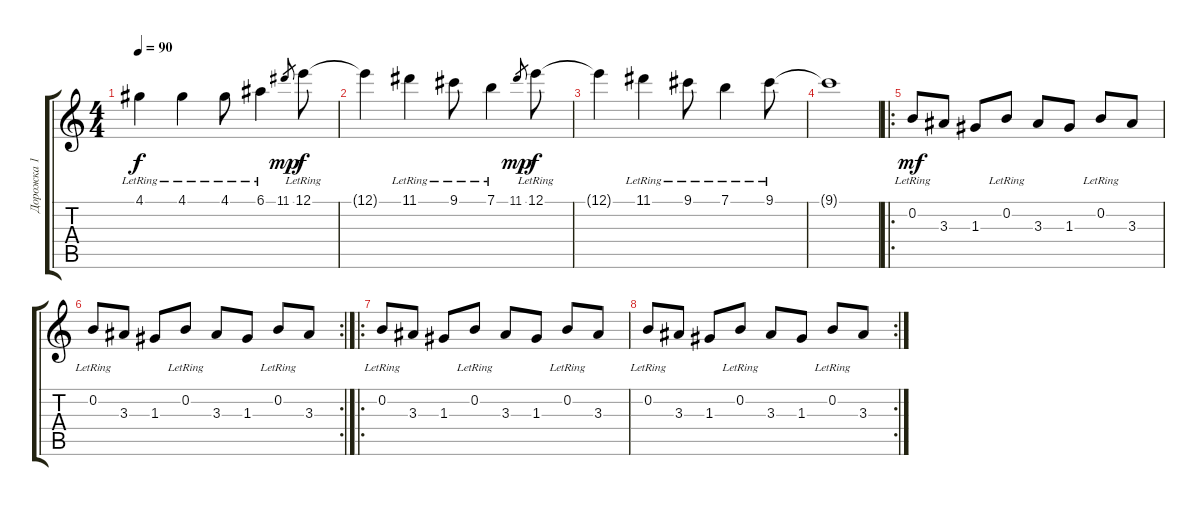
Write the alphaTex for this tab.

\track ("Дорожка 1" "Дорожка 1") {instrument acousticguitarsteel}
\staff {score tabs}
\tuning (E4 B3 G3 D3 A2 E2) {hide}
\ts (4 4)
\tempo 90
\clef g2
\ks c
4.1{lr}.4{dy f} 4.1{lr}.4 4.1{lr}.8 6.1{lr}.4 11.1.8{gr dy mp} 12.1{lr}.8{dy f} |
12.1{t}.4 11.1{lr}.4 9.1{lr}.8 7.1{lr}.4 11.1.8{gr dy mp} 12.1{lr}.8{dy f} |
12.1{t}.4 11.1{lr}.4 9.1{lr}.8 7.1{lr}.4 9.1{lr}.8 |
9.1{t}.1 |
\ro
0.2{lr}.8{dy mf} 3.3.8 1.3.8 0.2{lr}.8 3.3.8 1.3.8 0.2{lr}.8 3.3.8 |
\rc 2
0.2{lr}.8 3.3.8 1.3.8 0.2{lr}.8 3.3.8 1.3.8 0.2{lr}.8 3.3.8 |
\ro
0.2{lr}.8 3.3.8 1.3.8 0.2{lr}.8 3.3.8 1.3.8 0.2{lr}.8 3.3.8 |
\rc 2
0.2{lr}.8 3.3.8 1.3.8 0.2{lr}.8 3.3.8 1.3.8 0.2{lr}.8 3.3.8
